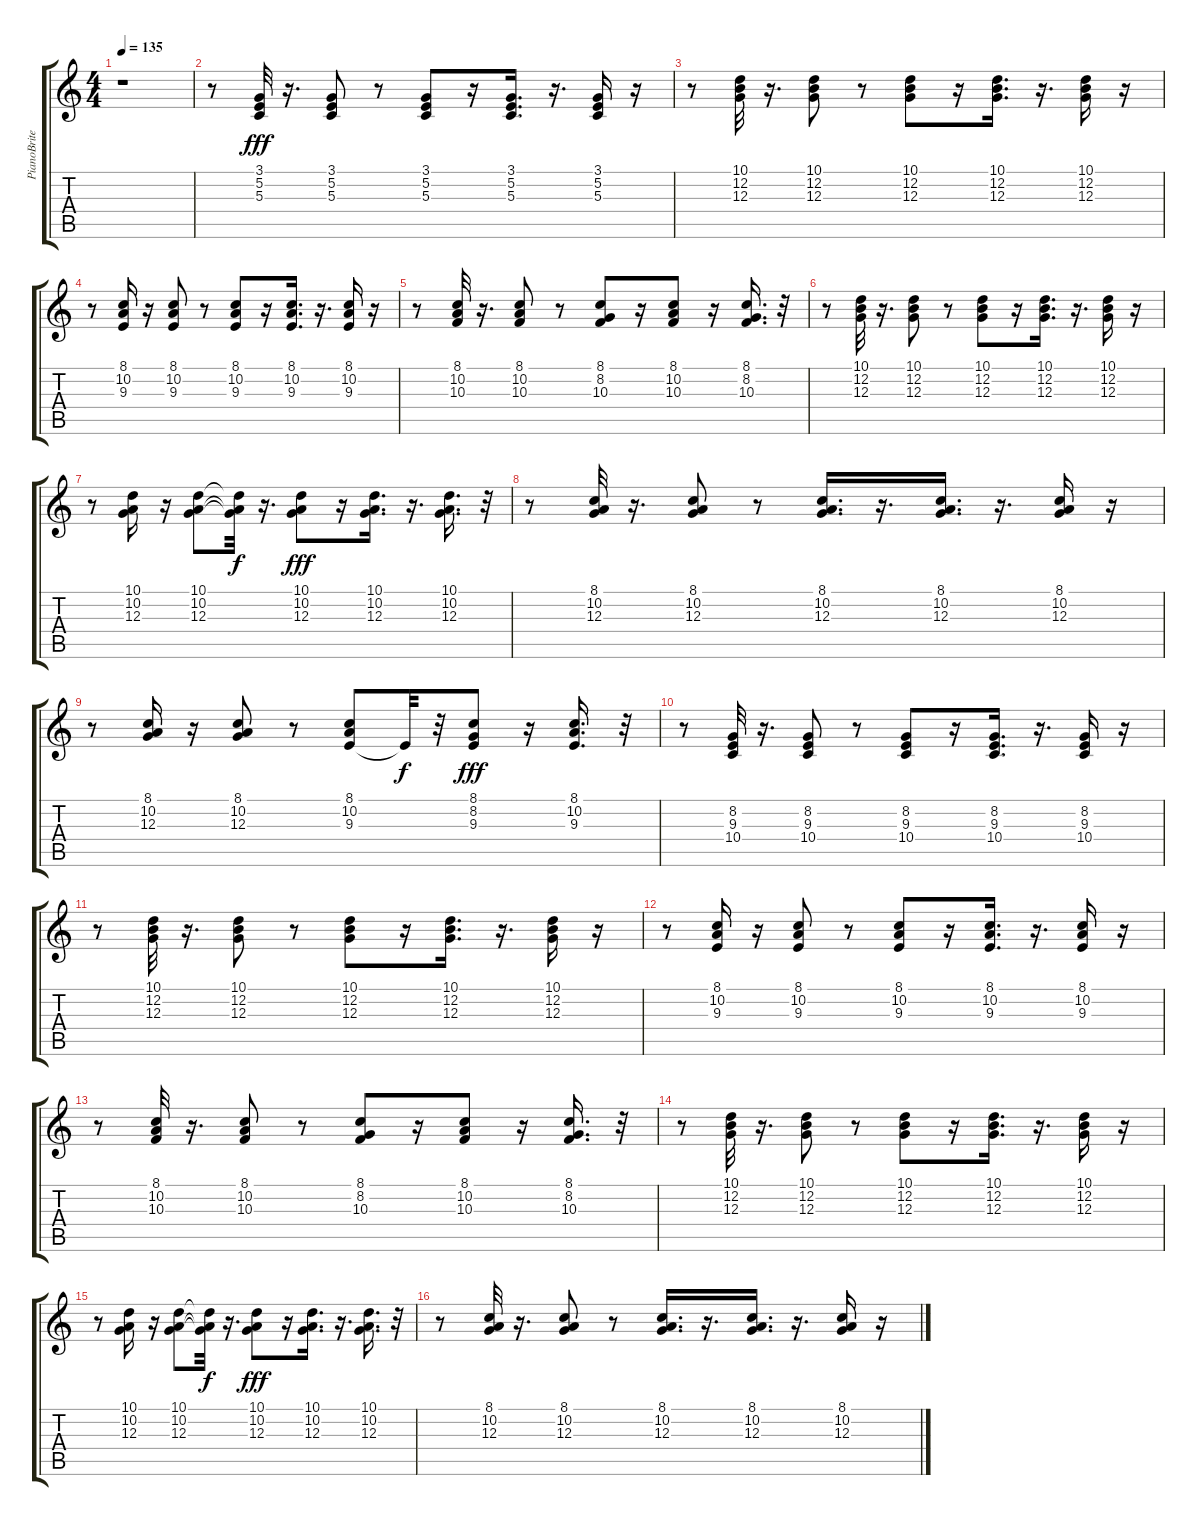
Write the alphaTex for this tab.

\track ("PianoBrite" "PianoBrite") {instrument brightacousticpiano}
\staff {score tabs}
\tuning (E4 B3 G3 D3 A2 E2) {hide}
\ts (4 4)
\tempo 135
\clef g2
\ks c
r.1{dy fff} |
r.8 (3.1 5.2 5.3).32 r.16{d} (3.1 5.2 5.3).8 r.8 (3.1 5.2 5.3).8 r.16 (3.1 5.2 5.3).16{d} r.16{d} (3.1 5.2 5.3).16 r.16 |
r.8 (10.1 12.2 12.3).32 r.16{d} (10.1 12.2 12.3).8 r.8 (10.1 12.2 12.3).8 r.16 (10.1 12.2 12.3).16{d} r.16{d} (10.1 12.2 12.3).16 r.16 |
r.8 (8.1 10.2 9.3).16 r.16 (8.1 10.2 9.3).8 r.8 (8.1 10.2 9.3).8 r.16 (8.1 10.2 9.3).16{d} r.16{d} (8.1 10.2 9.3).16 r.16 |
r.8 (8.1 10.2 10.3).32 r.16{d} (8.1 10.2 10.3).8 r.8 (8.1 8.2 10.3).8 r.16 (8.1 10.2 10.3).8 r.16 (8.1 8.2 10.3).16{d} r.32 |
r.8 (10.1 12.2 12.3).32 r.16{d} (10.1 12.2 12.3).8 r.8 (10.1 12.2 12.3).8 r.16 (10.1 12.2 12.3).16{d} r.16{d} (10.1 12.2 12.3).16 r.16 |
r.8 (10.1 10.2 12.3).16 r.16 (10.1 10.2 12.3).8 (10.1{t} 10.2{t} 12.3{t}).32{dy f} r.16{d} (10.1 10.2 12.3).8{dy fff} r.16 (10.1 10.2 12.3).16{d} r.16{d} (10.1 10.2 12.3).16{d} r.32 |
r.8 (8.1 10.2 12.3).32 r.16{d} (8.1 10.2 12.3).8 r.8 (8.1 10.2 12.3).16{d} r.16{d} (8.1 10.2 12.3).16{d} r.16{d} (8.1 10.2 12.3).16 r.16 |
r.8 (8.1 10.2 12.3).16 r.16 (8.1 10.2 12.3).8 r.8 (8.1 10.2 9.3).8 9.3{t}.32{dy f} r.32 (8.1 8.2 9.3).8{dy fff} r.16 (8.1 10.2 9.3).16{d} r.32 |
r.8 (8.2 9.3 10.4).32 r.16{d} (8.2 9.3 10.4).8 r.8 (8.2 9.3 10.4).8 r.16 (8.2 9.3 10.4).16{d} r.16{d} (8.2 9.3 10.4).16 r.16 |
r.8 (10.1 12.2 12.3).32 r.16{d} (10.1 12.2 12.3).8 r.8 (10.1 12.2 12.3).8 r.16 (10.1 12.2 12.3).16{d} r.16{d} (10.1 12.2 12.3).16 r.16 |
r.8 (8.1 10.2 9.3).16 r.16 (8.1 10.2 9.3).8 r.8 (8.1 10.2 9.3).8 r.16 (8.1 10.2 9.3).16{d} r.16{d} (8.1 10.2 9.3).16 r.16 |
r.8 (8.1 10.2 10.3).32 r.16{d} (8.1 10.2 10.3).8 r.8 (8.1 8.2 10.3).8 r.16 (8.1 10.2 10.3).8 r.16 (8.1 8.2 10.3).16{d} r.32 |
r.8 (10.1 12.2 12.3).32 r.16{d} (10.1 12.2 12.3).8 r.8 (10.1 12.2 12.3).8 r.16 (10.1 12.2 12.3).16{d} r.16{d} (10.1 12.2 12.3).16 r.16 |
r.8 (10.1 10.2 12.3).16 r.16 (10.1 10.2 12.3).8 (10.1{t} 10.2{t} 12.3{t}).32{dy f} r.16{d} (10.1 10.2 12.3).8{dy fff} r.16 (10.1 10.2 12.3).16{d} r.16{d} (10.1 10.2 12.3).16{d} r.32 |
r.8 (8.1 10.2 12.3).32 r.16{d} (8.1 10.2 12.3).8 r.8 (8.1 10.2 12.3).16{d} r.16{d} (8.1 10.2 12.3).16{d} r.16{d} (8.1 10.2 12.3).16 r.16
